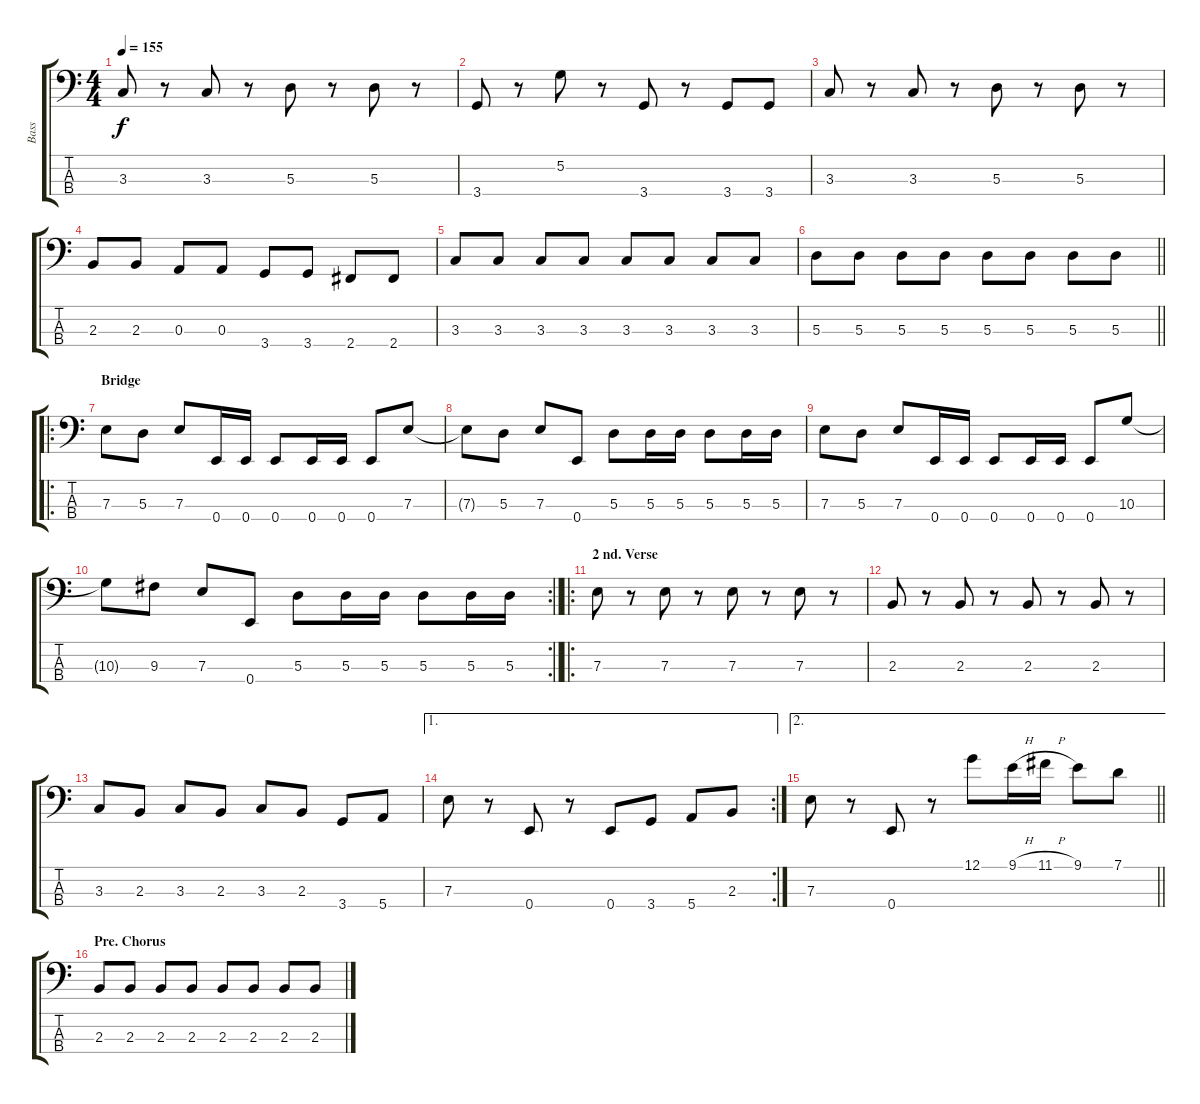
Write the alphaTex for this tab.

\track ("Bass" "Bass") {instrument electricbassfinger}
\staff {score tabs}
\tuning (G2 D2 A1 E1) {hide}
\ts (4 4)
\tempo 155
\clef f4
\ks c
3.3.8{dy f} r.8 3.3.8 r.8 5.3.8 r.8 5.3.8 r.8 |
3.4.8 r.8 5.2.8 r.8 3.4.8 r.8 3.4.8 3.4.8 |
3.3.8 r.8 3.3.8 r.8 5.3.8 r.8 5.3.8 r.8 |
2.3.8 2.3.8 0.3.8 0.3.8 3.4.8 3.4.8 2.4.8 2.4.8 |
3.3.8 3.3.8 3.3.8 3.3.8 3.3.8 3.3.8 3.3.8 3.3.8 |
\barLineRight lightlight
5.3.8 5.3.8 5.3.8 5.3.8 5.3.8 5.3.8 5.3.8 5.3.8 |
\ro
\section ("" "Bridge")
7.3.8 5.3.8 7.3.8 0.4.16 0.4.16 0.4.8 0.4.16 0.4.16 0.4.8 7.3.8 |
7.3{t}.8 5.3.8 7.3.8 0.4.8 5.3.8 5.3.16 5.3.16 5.3.8 5.3.16 5.3.16 |
7.3.8 5.3.8 7.3.8 0.4.16 0.4.16 0.4.8 0.4.16 0.4.16 0.4.8 10.3.8 |
\rc 2
\barLineRight lightlight
10.3{t}.8 9.3.8 7.3.8 0.4.8 5.3.8 5.3.16 5.3.16 5.3.8 5.3.16 5.3.16 |
\ro
\section ("" "2 nd. Verse")
7.3.8 r.8 7.3.8 r.8 7.3.8 r.8 7.3.8 r.8 |
2.3.8 r.8 2.3.8 r.8 2.3.8 r.8 2.3.8 r.8 |
3.3.8 2.3.8 3.3.8 2.3.8 3.3.8 2.3.8 3.4.8 5.4.8 |
\ae 1
\rc 2
7.3.8 r.8 0.4.8 r.8 0.4.8 3.4.8 5.4.8 2.3.8 |
\ae 2
\barLineRight lightlight
7.3.8 r.8 0.4.8 r.8 12.1.8 9.1{h}.16 11.1{h}.16 9.1.8 7.1.8 |
\section ("" "Pre. Chorus")
2.3.8 2.3.8 2.3.8 2.3.8 2.3.8 2.3.8 2.3.8 2.3.8
